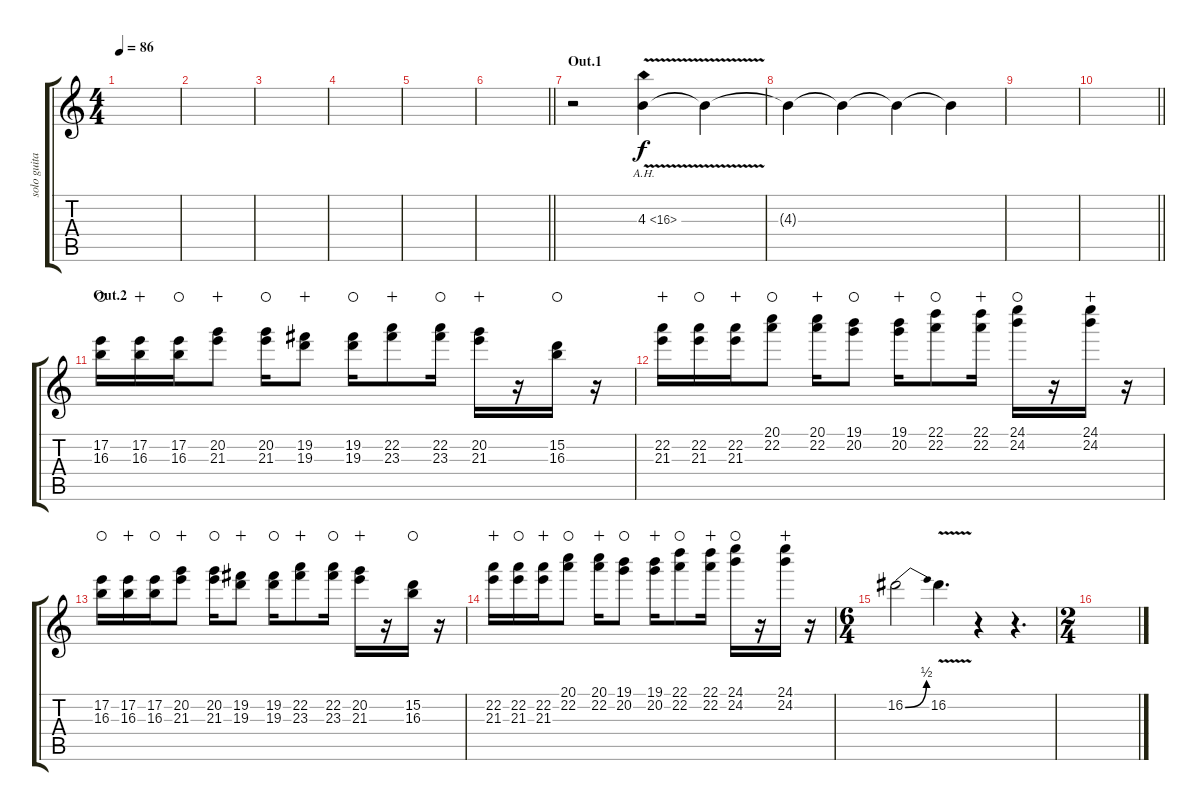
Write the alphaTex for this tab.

\track ("solo guitar" "solo guita") {instrument distortionguitar}
\staff {score tabs}
\tuning (E4 B3 G3 D3 A2 E2) {hide}
\ts (4 4)
\tempo 86
\clef g2
\ks c
|
|
|
|
|
\barLineRight lightlight
|
\section ("" "Out.1")
r.2 4.3{ah 12 v}.4{volume 14} 4.3{t}.4 |
4.3{t}.4 4.3{t}.4{volume 5} 4.3{t}.4 4.3{t}.4 |
|
\barLineRight lightlight
|
\section ("" "Out.2")
(17.2 16.3).16{volume 16 waho} (17.2 16.3).16{wahc} (17.2 16.3).16{waho} (20.2 21.3).8{wahc} (20.2 21.3).16{waho} (19.2 19.3).8{wahc} (19.2 19.3).16{waho} (22.2 23.3).8{wahc} (22.2 23.3).16{waho} (20.2 21.3).16{wahc} r.16 (15.2 16.3).16{waho} r.16 |
(22.2 21.3).16{wahc} (22.2 21.3).16{waho} (22.2 21.3).16{wahc} (20.1 22.2).8{waho} (20.1 22.2).16{wahc} (19.1 20.2).8{waho} (19.1 20.2).16{wahc} (22.1 22.2).8{waho} (22.1 22.2).16{wahc} (24.1 24.2).16{waho} r.16 (24.1 24.2).16{wahc} r.16 |
(17.2 16.3).16{waho} (17.2 16.3).16{wahc} (17.2 16.3).16{waho} (20.2 21.3).8{wahc} (20.2 21.3).16{waho} (19.2 19.3).8{wahc} (19.2 19.3).16{waho} (22.2 23.3).8{wahc} (22.2 23.3).16{waho} (20.2 21.3).16{wahc} r.16 (15.2 16.3).16{waho} r.16 |
(22.2 21.3).16{wahc} (22.2 21.3).16{waho} (22.2 21.3).16{wahc} (20.1 22.2).8{waho} (20.1 22.2).16{wahc} (19.1 20.2).8{waho} (19.1 20.2).16{wahc} (22.1 22.2).8{waho} (22.1 22.2).16{wahc} (24.1 24.2).16{waho} r.16 (24.1 24.2).16{wahc} r.16 |
\ts (6 4)
16.2{be (bend 0 0 60 2)}.2 16.2{v}.4{d} r.4 r.4{d} |
\ts (2 4)
